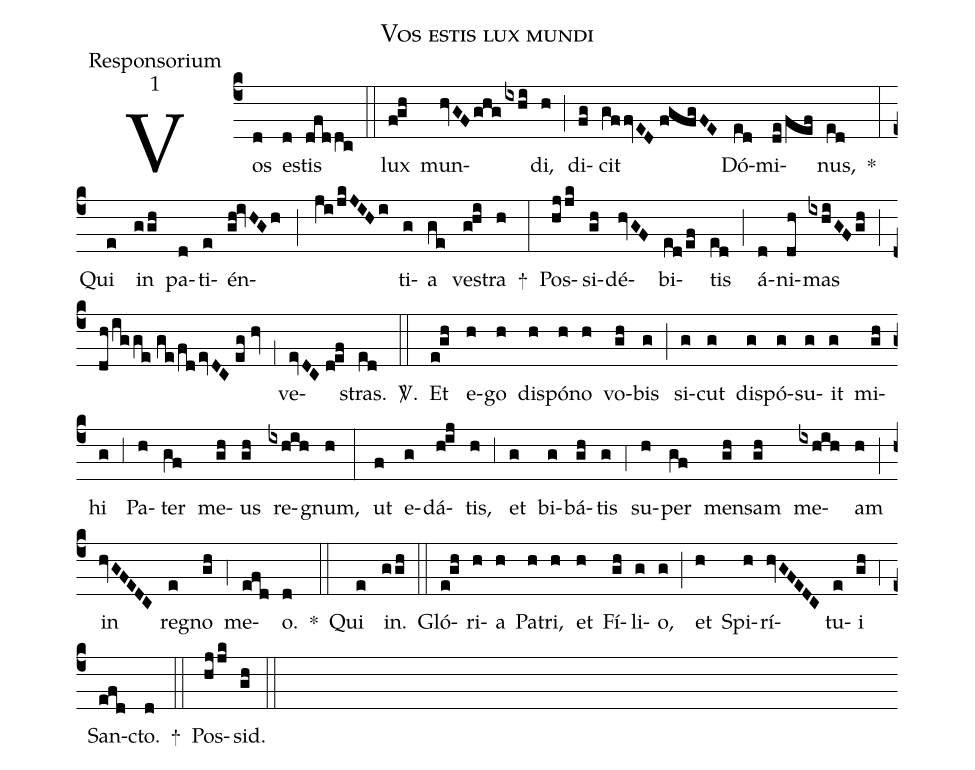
name:Vos estis lux mundi;
office-part:Responsorium;
mode:1;
%%
(c4) Vos(d) e(d)stis(dfddc) (::) lux(f!gh) mun(hvGF/ghg/ixhi)di,(h) (;) di(fg)cit(gffvED//fgfgFE) Dó(ed)mi(de/fef)nus,(ed) *(:) Qui(e) in(ggh) pa(d)ti(e)én(gh!ivHGh;ji/jkJIHi)ti(g)a(ge) ve(g!hi)stra(h) +(:) Pos(hjjk)si(gh)dé(hvGF)bi(ed/ef)tis(ed) (;) á(d)ni(dh)mas(ixhiGFgh) (;) (dh/igge//ge/fd/evDC//eg//hv) (;1) ve(evDC//d!ef)stras.(ed) <sp>V/</sp>.(::) Et(e!gh) e(h)go(h) di(h)spó(h)no(h) vo(gh)bis(g) (;) si(g)cut(g) di(g)spó(g)su(g)it(g) mi(gh)hi(g) (;3) Pa(h)ter(gf) me(gh)us(gh) re(ixhih)gnum,(h) (:) ut(f) e(g)dá(h!ij)tis,(h) (;3) et(g) bi(g)bá(gh)tis(g) (;4) su(h)per(gf) men(gh)sam(gh) me(ixhih)am(h) (;) in(hvGFEDC) re(e)gno(gh) (;4) me(efd)o.(d) *(::) Qui(e) in.(ggh) (::) Gló(e!gh)ri(h)a(h) Pa(h)tri,(h) et(h) Fí(gh)li(g)o,(g) (;) et(h) Spi(h)rí(hvGFEDC)tu(e)i(gh) (;4) San(efd)cto.(d) +(::) Pos(hjjk)sid.(gh) (::)
